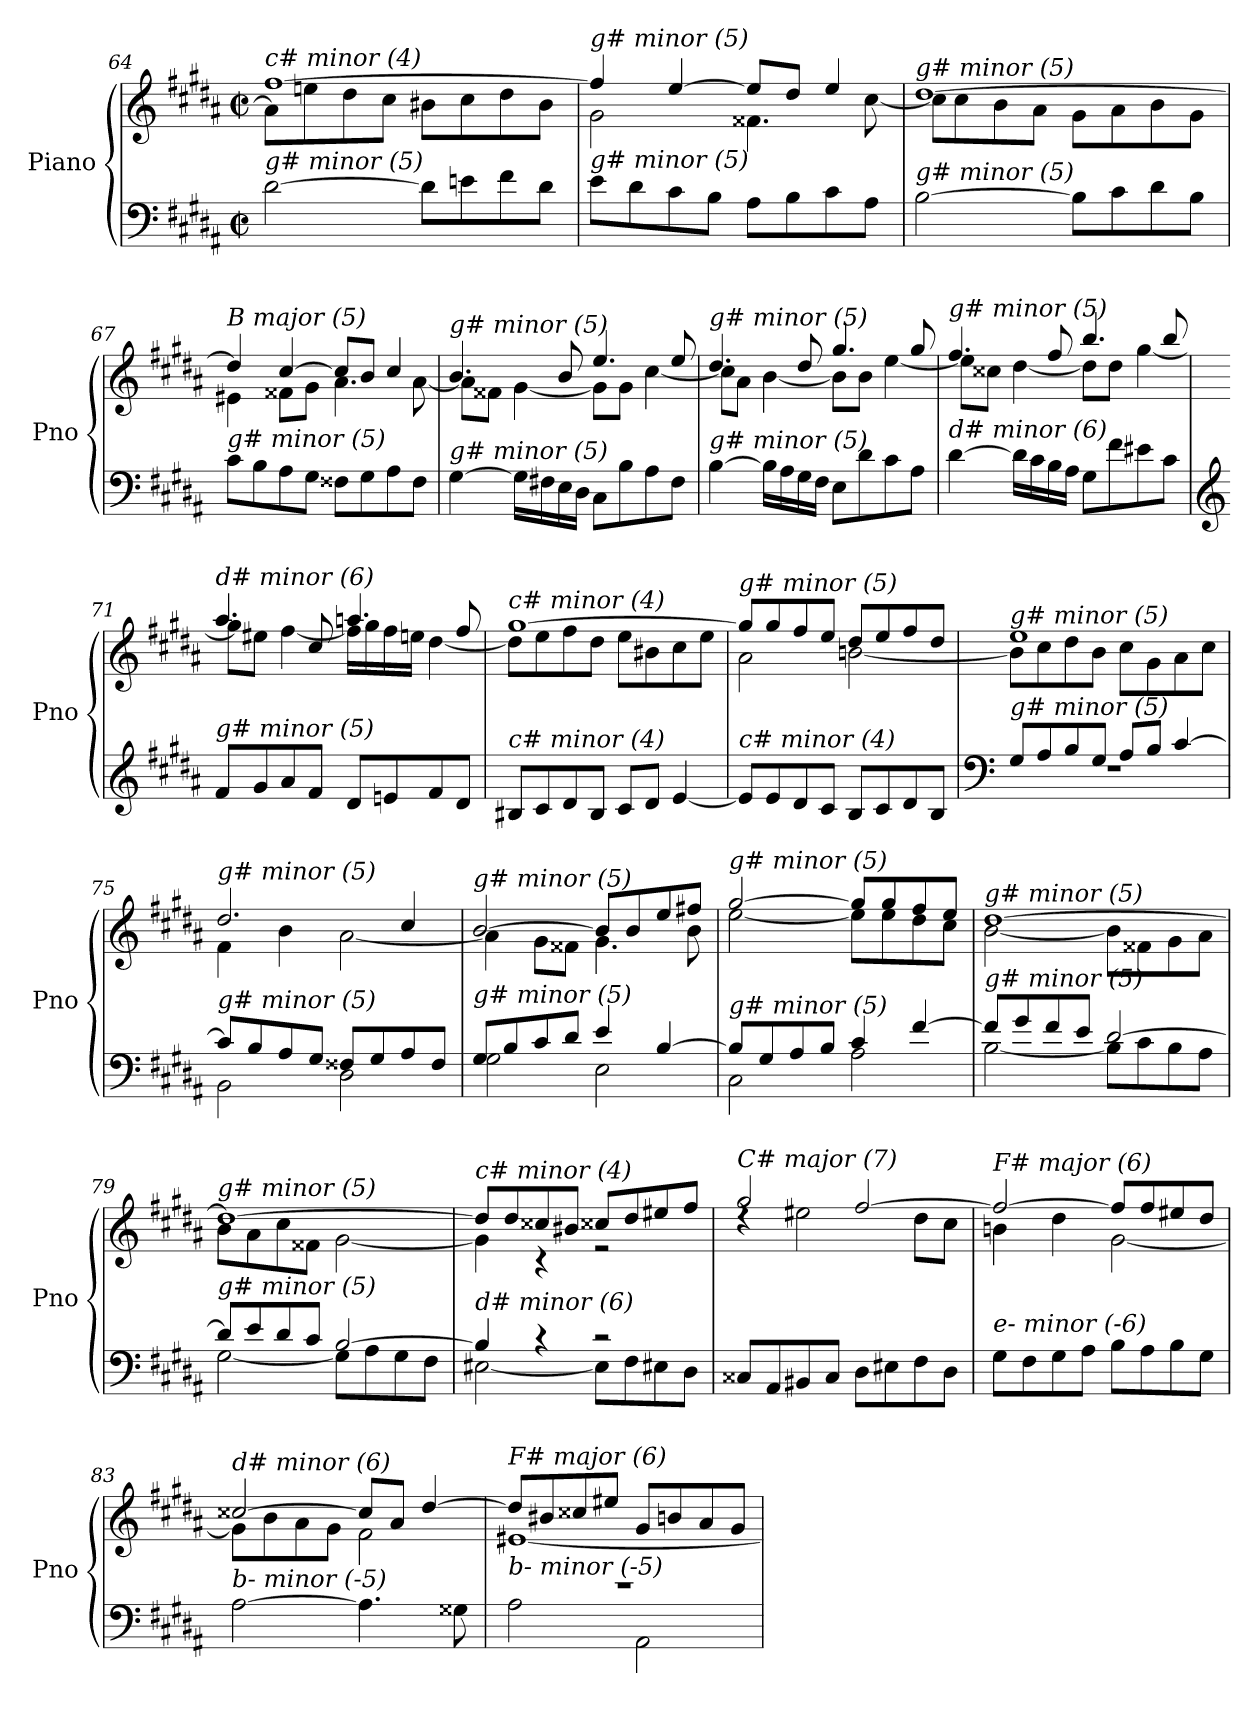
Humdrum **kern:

**kern	**kern
*part1	*part1
*staff2	*staff1
*I"Piano	*
*I'Pno	*
!!LO:LB:g=z
*clefF4	*clefG2
*k[f#c#g#d#a#]	*k[f#c#g#d#a#]
*M2/2	*M2/2
*met(c|)	*met(c|)
=64	=64
*	*^
!	!LO:TX:i:t=c# minor (4)	!
!LO:TX:i:t=g# minor (5)	!	!
[2d#\	[1ff#	8a#\L]
.	.	8een\
.	.	8dd#\
.	.	8cc#\J
8d#\L]	.	8b#X\L
8en\	.	8cc#\
8f#\	.	8dd#\
8d#\J	.	8b#\J
=65	=65	=65
!	!LO:TX:i:t=g# minor (5)	!
!LO:TX:i:t=g# minor (5)	!	!
8e\L	4ff#/]	2g#\
8d#\	.	.
8c#\	[4ee/	.
8B\J	.	.
8A#\L	8ee/L]	4.f##X\
8B\	8dd#/J	.
8c#\	4ee/	.
8A#\J	.	[8cc#\
=66	=66	=66
!	!LO:TX:i:t=g# minor (5)	!
!LO:TX:i:t=g# minor (5)	!	!
[2B\	[1dd#	8cc#\L]
.	.	8cc#\
.	.	8b\
.	.	8a#\J
8B\L]	.	8g#\L
8c#\	.	8a#\
8d#\	.	8b\
8B\J	.	8g#\J
=67	=67	=67
!	!LO:TX:i:t=B major (5)	!
!LO:TX:i:t=g# minor (5)	!	!
8c#\L	4dd#/]	4e#X\
8B\	.	.
8A#\	[4cc#/	8f##X\L
8G#\J	.	8g#\J
8F##X\L	8cc#/L]	4.a#\
8G#\	8b/J	.
8A#\	4cc#/	.
8F##\J	.	[8a#\
=68	=68	=68
!	!LO:TX:i:t=g# minor (5)	!
!LO:TX:i:t=g# minor (5)	!	!
[4G#\	4.b/	8a#\L]
.	.	8f##X\J
16G#\LL]	.	[4g#\
16F#X\	.	.
16E\	8b/	.
16D#\JJ	.	.
8C#\L	4.ee/	8g#\L]
8B\	.	8g#\J
8A#\	.	[4cc#\
8F#\J	8ee/	.
!!LO:LB:g=z	!!
=69	=69	=69
!	!LO:TX:i:t=g# minor (5)	!
!LO:TX:i:t=g# minor (5)	!	!
[4B\	4.dd#/	8cc#\L]
.	.	8a#\J
16B\LL]	.	[4b\
16A#\	.	.
16G#\	8dd#/	.
16F#\JJ	.	.
8E\L	4.gg#/	8b\L]
8d#\	.	8b\J
8c#\	.	[4ee\
8A#\J	8gg#/	.
=70	=70	=70
!	!LO:TX:i:t=g# minor (5)	!
!LO:TX:i:t=d# minor (6)	!	!
[4d#\	4.ff#/	8ee\L]
.	.	8cc##X\J
16d#\LL]	.	[4dd#\
16c#\	.	.
16B\	8ff#/	.
16A#\JJ	.	.
8G#\L	4.bb/	8dd#\L]
8f#\	.	8dd#\J
8e#X\	.	[4gg#\
8c#\J	8bb/	.
=71	=71	=71
*clefG2	*	*
!	!LO:TX:i:t=d# minor (6)	!
!LO:TX:i:t=g# minor (5)	!	!
8f#/L	4.aa#/	8gg#\L]
8g#/	.	8ee#X\J
8a#/	.	[4ff#\
8f#/J	8cc#/	.
8d#/L	4.aan/	16ff#\LL]
.	.	16gg#\
8en/	.	16ff#\
.	.	16een\JJ
8f#/	.	[4dd#\
8d#/J	8ff#/	.
=72	=72	=72
!	!LO:TX:i:t=c# minor (4)	!
!LO:TX:i:t=c# minor (4)	!	!
8B#X/L	[1gg#	8dd#\L]
8c#/	.	8ee\
8d#/	.	8ff#\
8B#/J	.	8dd#\J
8c#/L	.	8ee\L
8d#/J	.	8b#X\
[4e/	.	8cc#\
.	.	8ee\J
!!LO:LB:g=z	!!
=73	=73	=73
!	!LO:TX:i:t=g# minor (5)	!
!LO:TX:i:t=c# minor (4)	!	!
8e/L]	8gg#/L]	2a#\
8e/	8gg#/	.
8d#/	8ff#/	.
8c#/J	8ee/J	.
8B/L	8dd#/L	[2bn\
8c#/	8ee/	.
8d#/	8ff#/	.
8B/J	8dd#/J	.
=74	=74	=74
*clefF4	*	*
*^	*	*
!	!	!LO:TX:i:t=g# minor (5)	!
!LO:TX:i:t=g# minor (5)	!	!	!
8G#/L	1rF	1ee	8b\L]
8A#/	.	.	8cc#\
8B/	.	.	8dd#\
8G#/J	.	.	8b\J
8A#/L	.	.	8cc#\L
8B/J	.	.	8g#\
[4c#/	.	.	8a#\
.	.	.	8cc#\J
=75	=75	=75	=75
!	!	!LO:TX:i:t=g# minor (5)	!
!LO:TX:i:t=g# minor (5)	!	!	!
8c#/L]	2BB\	2.dd#/	4f#\
8B/	.	.	.
8A#/	.	.	4b\
8G#/J	.	.	.
8F##X/L	2D#\	.	[2a#\
8G#/	.	.	.
8A#/	.	4cc#/	.
8F##/J	.	.	.
=76	=76	=76	=76
!	!	!LO:TX:i:t=g# minor (5)	!
!LO:TX:i:t=g# minor (5)	!	!	!
8G#/L	2G#\	[2b/	4a#\]
8B/	.	.	.
8c#/	.	.	8g#\L
8d#/J	.	.	8f##X\J
4e/	2E\	8b/L]	4.g#\
.	.	8b/	.
[4B/	.	8ee/	.
.	.	8ff#X/J	8b\
=77	=77	=77	=77
!	!	!LO:TX:i:t=g# minor (5)	!
!LO:TX:i:t=g# minor (5)	!	!	!
8B/L]	2C#\	[2gg#/	[2ee\
8G#/	.	.	.
8A#/	.	.	.
8B/J	.	.	.
4c#/	2A#\	8gg#/L]	8ee\L]
.	.	8gg#/	8ee\
[4f#/	.	8ff#/	8dd#\
.	.	8ee/J	8cc#\J
!!LO:PB:g=z	!!
=78	=78	=78	=78
!	!	!LO:TX:i:t=g# minor (5)	!
!LO:TX:i:t=g# minor (5)	!	!	!
8f#/L]	[2B\	[1dd#	[2b\
8g#/	.	.	.
8f#/	.	.	.
8e/J	.	.	.
[2d#/	8B\L]	.	8b\L]
.	8c#\	.	8f##X\
.	8B\	.	8g#\
.	8A#\J	.	8a#\J
=79	=79	=79	=79
!	!	!LO:TX:i:t=g# minor (5)	!
!LO:TX:i:t=g# minor (5)	!	!	!
8d#/L]	[2G#\	1dd#_	8b\L
8e/	.	.	8a#\
8d#/	.	.	8cc#\
8c#/J	.	.	8f##X\J
[2B/	8G#\L]	.	[2g#\
.	8A#\	.	.
.	8G#\	.	.
.	8F#\J	.	.
=80	=80	=80	=80
!	!	!LO:TX:i:t=c# minor (4)	!
!LO:TX:i:t=d# minor (6)	!	!	!
4B/]	[2E#X\	8dd#/L]	4g#\]
.	.	8dd#/	.
4r	.	8cc##X/	4r
.	.	8b#X/J	.
2r	8E#\L]	8cc##X/L	2r
.	8F#\	8dd#/	.
.	8E#X\	8ee#X/	.
.	8D#\J	8ff#/J	.
=81	=81	=81	=81
!	!	!LO:TX:i:t=C# major (7)	!
!LO:TX:i:t=g minor (-2)	!	!	!
*v	*v	*	*
8C##X/L	2gg#/	4rdd
8AA#/	.	.
8BB#X/	.	2ee#X\
8C##/J	.	.
8D#\L	[2ff#/	.
8E#X\	.	.
8F#\	.	8dd#\L
8D#\J	.	8cc#\J
=82	=82	=82
!	!LO:TX:i:t=F# major (6)	!
!LO:TX:i:t=e- minor (-6)	!	!
8G#\L	2ff#/_	4bn\
8F#\	.	.
8G#\	.	4dd#\
8A#\J	.	.
8B\L	8ff#/L]	[2g#\
8A#\	8ff#/	.
8B\	8ee#X/	.
8G#\J	8dd#/J	.
!!LO:LB:g=z	!!
=83	=83	=83
!	!LO:TX:i:t=d# minor (6)	!
!LO:TX:i:t=b- minor (-5)	!	!
[2A#\	[2cc##X/	8g#\L]
.	.	8b\
.	.	8a#\
.	.	8g#\J
4.A#\]	8cc##/L]	2f#\
.	8a#/J	.
.	[4dd#/	.
8G##Xi\	.	.
=84	=84	=84
*^	*	*
!	!	!LO:TX:i:t=F# major (6)	!
!LO:TX:i:t=b- minor (-5)	!	!	!
1r	2A#\	8dd#/L]	[1e#X
.	.	8b#X/	.
.	.	8cc##X/	.
.	.	8ee#X/J	.
.	2AA#\	8g#/L	.
.	.	8bn/	.
.	.	8a#/	.
.	.	8g#/J	.
*v	*v	*	*
*	*v	*v
=	=
*-	*-
